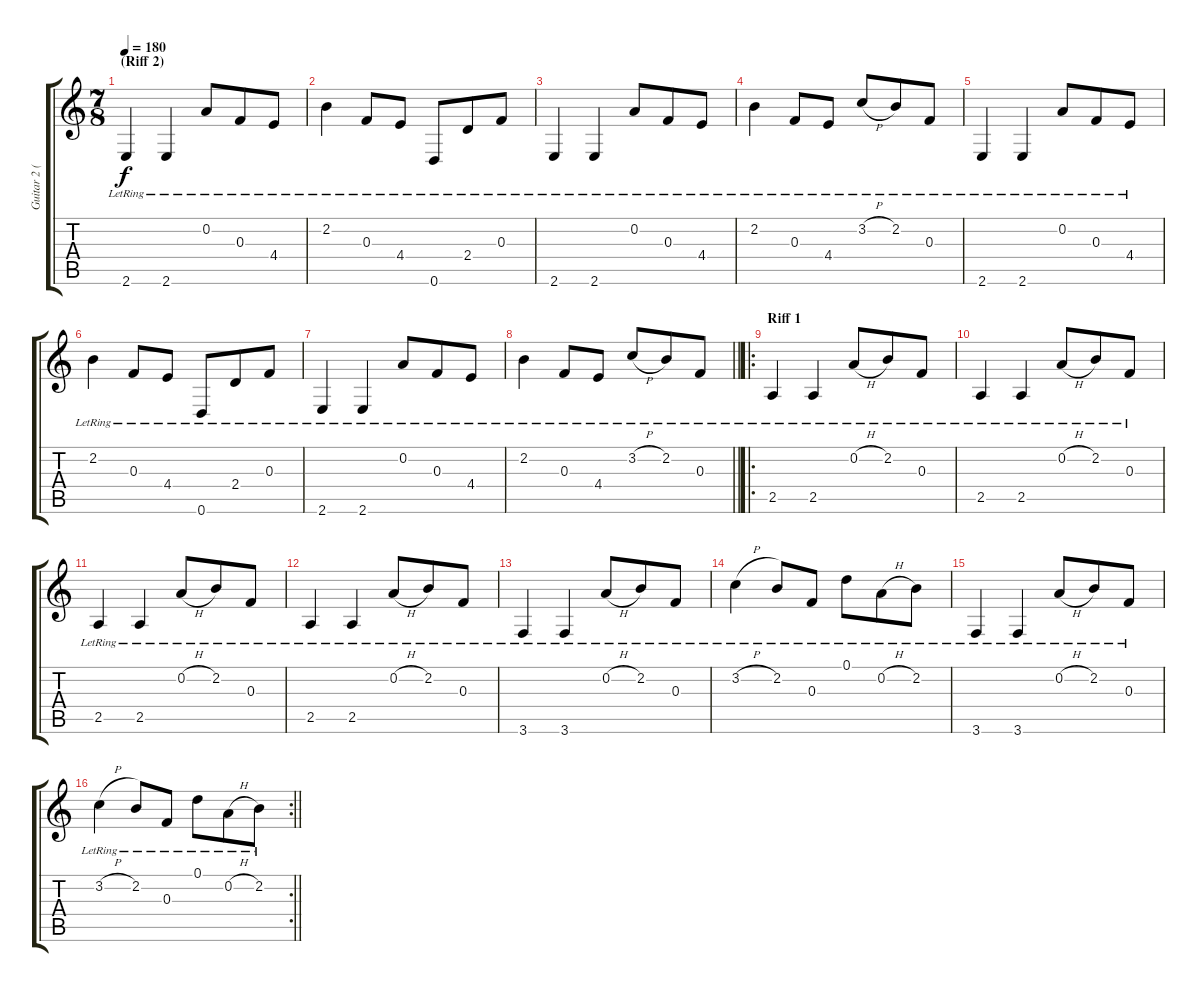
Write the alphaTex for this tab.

\track ("Guitar 2 (Right)" "Guitar 2 (") {instrument acousticguitarsteel}
\staff {score tabs}
\tuning (D4 A3 F3 C3 G2 D2) {hide}
\ts (7 8)
\section ("" "(Riff 2)")
\tempo 180
\clef g2
\ks c
2.6{lr}.4{dy f} 2.6{lr}.4 0.2{lr}.8 0.3{lr}.8 4.4{lr}.8 |
2.2{lr}.4 0.3{lr}.8 4.4{lr}.8 0.6{lr}.8 2.4{lr}.8 0.3{lr}.8 |
2.6{lr}.4 2.6{lr}.4 0.2{lr}.8 0.3{lr}.8 4.4{lr}.8 |
2.2{lr}.4 0.3{lr}.8 4.4{lr}.8 3.2{h lr}.8 2.2{lr}.8 0.3{lr}.8 |
2.6{lr}.4 2.6{lr}.4 0.2{lr}.8 0.3{lr}.8 4.4{lr}.8 |
2.2{lr}.4 0.3{lr}.8 4.4{lr}.8 0.6{lr}.8 2.4{lr}.8 0.3{lr}.8 |
2.6{lr}.4 2.6{lr}.4 0.2{lr}.8 0.3{lr}.8 4.4{lr}.8 |
\barLineRight lightlight
2.2{lr}.4 0.3{lr}.8 4.4{lr}.8 3.2{h lr}.8 2.2{lr}.8 0.3{lr}.8 |
\ro
\section ("" "Riff 1")
2.5{lr}.4 2.5{lr}.4 0.2{h lr}.8 2.2{lr}.8 0.3{lr}.8 |
2.5{lr}.4 2.5{lr}.4 0.2{h lr}.8 2.2{lr}.8 0.3{lr}.8 |
2.5{lr}.4 2.5{lr}.4 0.2{h lr}.8 2.2{lr}.8 0.3{lr}.8 |
2.5{lr}.4 2.5{lr}.4 0.2{h lr}.8 2.2{lr}.8 0.3{lr}.8 |
3.6{lr}.4 3.6{lr}.4 0.2{h lr}.8 2.2{lr}.8 0.3{lr}.8 |
3.2{h lr}.4 2.2{lr}.8 0.3{lr}.8 0.1{lr}.8 0.2{h lr}.8 2.2{lr}.8 |
3.6{lr}.4 3.6{lr}.4 0.2{h lr}.8 2.2{lr}.8 0.3{lr}.8 |
\rc 2
\barLineRight lightlight
3.2{h lr}.4 2.2{lr}.8 0.3{lr}.8 0.1{lr}.8 0.2{h lr}.8 2.2{lr}.8
